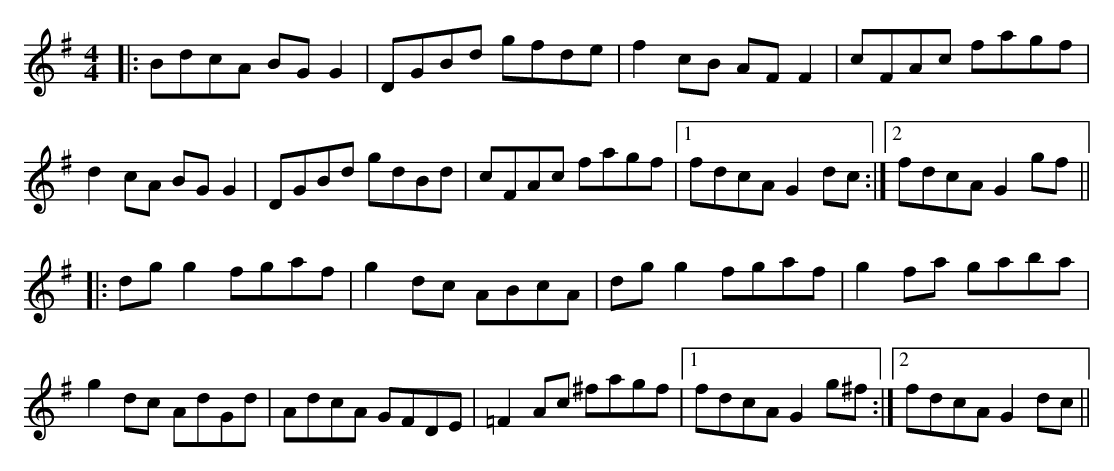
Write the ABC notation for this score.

X:1
M:4/4
K:G
|:BdcA BG G2|DGBd gfde|f2cB AF F2|cFAc fagf|
d2cA BG G2|DGBd gdBd|cFAc fagf|1 fdcA G2 dc:|2 fdcA G2 gf||
|:dg g2 fgaf|g2dc ABcA|dg g2 fgaf|g2fa gaba|
g2dc AdGd|AdcA GFDE|=F2Ac ^fagf|1 fdcA G2 g^f:|2 fdcA G2 dc||
